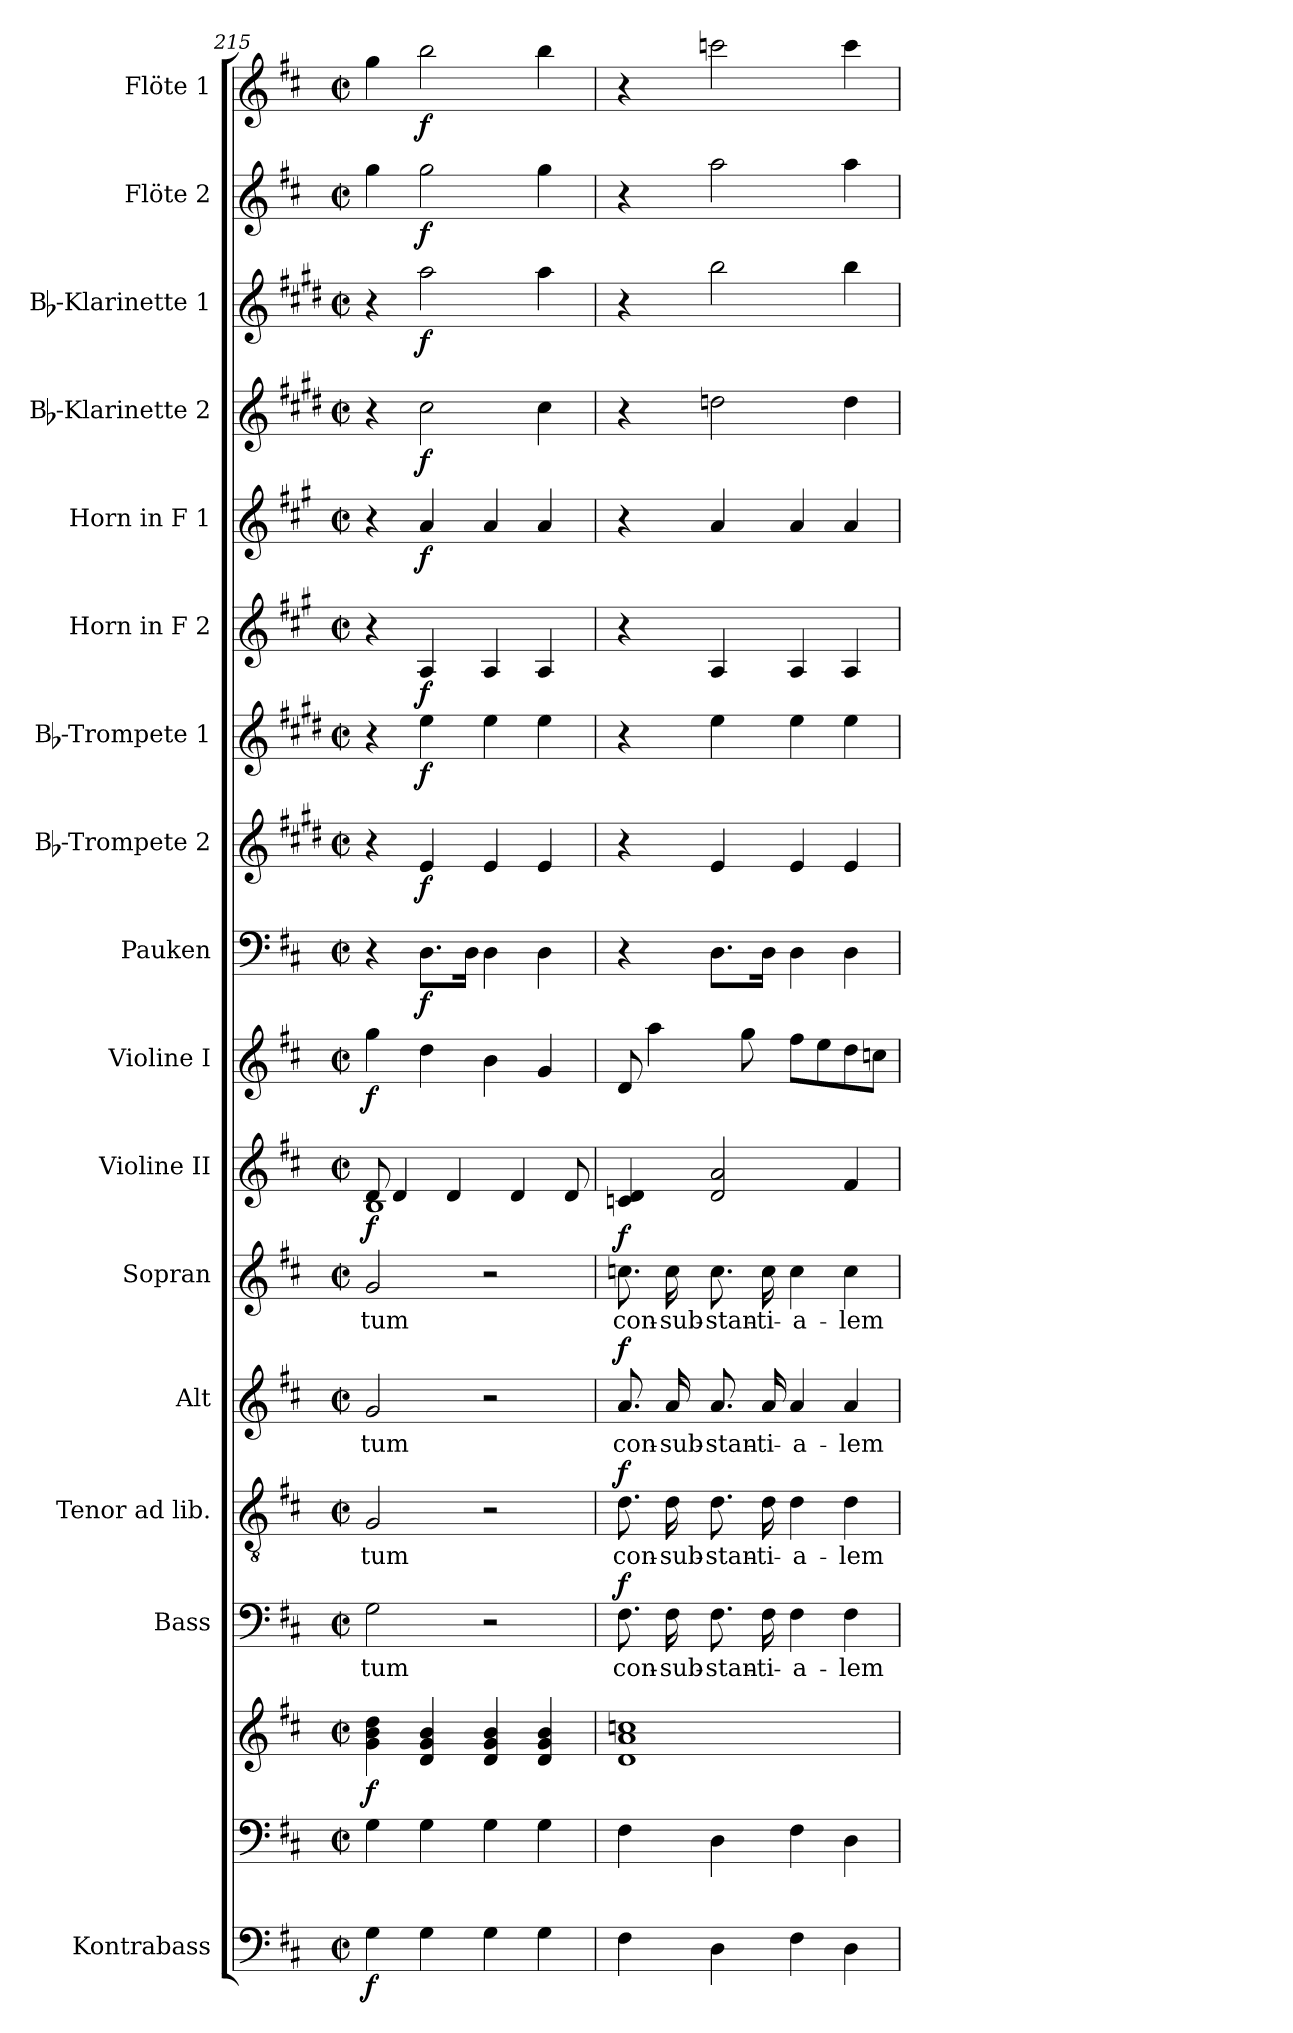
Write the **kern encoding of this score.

**kern	**dynam	**kern	**kern	**dynam	**kern	**text	**dynam	**kern	**text	**dynam	**kern	**text	**dynam	**kern	**text	**dynam	**kern	**dynam	**kern	**dynam	**kern	**dynam	**kern	**dynam	**kern	**dynam	**kern	**dynam	**kern	**dynam	**kern	**dynam	**kern	**dynam	**kern	**dynam	**kern	**dynam
*part17	*part17	*part16	*part16	*part16	*part15	*part15	*part15	*part14	*part14	*part14	*part13	*part13	*part13	*part12	*part12	*part12	*part11	*part11	*part10	*part10	*part9	*part9	*part8	*part8	*part7	*part7	*part6	*part6	*part5	*part5	*part4	*part4	*part3	*part3	*part2	*part2	*part1	*part1
*staff18	*staff18	*staff17	*staff16	*staff16/17	*staff15	*staff15	*staff15	*staff14	*staff14	*staff14	*staff13	*staff13	*staff13	*staff12	*staff12	*staff12	*staff11	*staff11	*staff10	*staff10	*staff9	*staff9	*staff8	*staff8	*staff7	*staff7	*staff6	*staff6	*staff5	*staff5	*staff4	*staff4	*staff3	*staff3	*staff2	*staff2	*staff1	*staff1
*I"Kontrabass	*	*	*	*	*I"Bass	*	*	*I"Tenor ad lib.	*	*	*I"Alt	*	*	*I"Sopran	*	*	*I"Violine II	*	*I"Violine I	*	*I"Pauken	*	*I"Bb-Trompete 2	*	*I"Bb-Trompete 1	*	*I"Horn in F 2	*	*I"Horn in F 1	*	*I"Bb-Klarinette 2	*	*I"Bb-Klarinette 1	*	*I"Flöte 2	*	*I"Flöte 1	*
*I'Kb.	*	*	*	*	*I'B.	*	*	*I'T.	*	*	*I'A.	*	*	*I'S.	*	*	*I'Vl. II	*	*I'Vl. I	*	*I'Pk.	*	*I'Bb Trp. 2	*	*I'Bb Trp. 1	*	*	*	*	*	*I'Bb Kl. 2	*	*I'Bb Kl. 1	*	*I'Fl. 2	*	*I'Fl. 1	*
*clefF4	*	*clefF4	*clefG2	*	*clefF4	*	*	*clefGv2	*	*	*clefG2	*	*	*clefG2	*	*	*clefG2	*	*clefG2	*	*clefF4	*	*clefG2	*	*clefG2	*	*clefG2	*	*clefG2	*	*clefG2	*	*clefG2	*	*clefG2	*	*clefG2	*
*ITrd7c12	*	*	*	*	*	*	*	*	*	*	*	*	*	*	*	*	*	*	*	*	*	*	*ITrd1c2	*	*ITrd1c2	*	*ITrd4c7	*	*ITrd4c7	*	*ITrd1c2	*	*ITrd1c2	*	*	*	*	*
*k[f#c#]	*	*k[f#c#]	*k[f#c#]	*	*k[f#c#]	*	*	*k[f#c#]	*	*	*k[f#c#]	*	*	*k[f#c#]	*	*	*k[f#c#]	*	*k[f#c#]	*	*k[f#c#]	*	*k[f#c#]	*	*k[f#c#]	*	*k[f#c#]	*	*k[f#c#]	*	*k[f#c#]	*	*k[f#c#]	*	*k[f#c#]	*	*k[f#c#]	*
*D:	*	*D:	*D:	*	*D:	*	*	*D:	*	*	*D:	*	*	*D:	*	*	*D:	*	*D:	*	*D:	*	*D:	*	*D:	*	*D:	*	*D:	*	*D:	*	*D:	*	*D:	*	*D:	*
*M2/2	*	*M2/2	*M2/2	*	*M2/2	*	*	*M2/2	*	*	*M2/2	*	*	*M2/2	*	*	*M2/2	*	*M2/2	*	*M2/2	*	*M2/2	*	*M2/2	*	*M2/2	*	*M2/2	*	*M2/2	*	*M2/2	*	*M2/2	*	*M2/2	*
*met(c|)	*	*met(c|)	*met(c|)	*	*met(c|)	*	*	*met(c|)	*	*	*met(c|)	*	*	*met(c|)	*	*	*met(c|)	*	*met(c|)	*	*met(c|)	*	*met(c|)	*	*met(c|)	*	*met(c|)	*	*met(c|)	*	*met(c|)	*	*met(c|)	*	*met(c|)	*	*met(c|)	*
=215	=215	=215	=215	=215	=215	=215	=215	=215	=215	=215	=215	=215	=215	=215	=215	=215	=215	=215	=215	=215	=215	=215	=215	=215	=215	=215	=215	=215	=215	=215	=215	=215	=215	=215	=215	=215	=215	=215
!	!LO:DY:b	!	!	!LO:DY:b	!	!LO:LY:b	!	!	!LO:LY:b	!	!	!LO:LY:b	!	!	!LO:LY:b	!	!	!LO:DY:b	!	!LO:DY:b	!	!	!	!	!	!	!	!	!	!	!	!	!	!	!	!	!	!
*	*	*	*	*	*	*	*	*	*	*	*	*	*	*	*	*	*^	*	*	*	*	*	*	*	*	*	*	*	*	*	*	*	*	*	*	*	*	*
4GG\	f	4G\	4g\ 4b\ 4dd\	f	2G\	-tum	.	2G/	-tum	.	2g/	-tum	.	2g/	-tum	.	8d/	1B	f	4gg\	f	4r	.	4r	.	4r	.	4r	.	4r	.	4r	.	4r	.	4gg\	.	4gg\	.
.	.	.	.	.	.	.	.	.	.	.	.	.	.	.	.	.	4d/	.	.	.	.	.	.	.	.	.	.	.	.	.	.	.	.	.	.	.	.	.	.
!	!	!	!	!	!	!	!	!	!	!	!	!	!	!	!	!	!	!	!	!	!	!	!LO:DY:b	!	!LO:DY:b	!	!LO:DY:b	!	!LO:DY:b	!	!LO:DY:b	!	!LO:DY:b	!	!LO:DY:b	!	!LO:DY:b	!	!LO:DY:b
4GG\	.	4G\	4d/ 4g/ 4b/	.	.	.	.	.	.	.	.	.	.	.	.	.	.	.	.	4dd\	.	8.D\L	f	4d/	f	4dd\	f	4D/	f	4d/	f	2b\	f	2gg\	f	2gg\	f	2bb\	f
.	.	.	.	.	.	.	.	.	.	.	.	.	.	.	.	.	4d/	.	.	.	.	.	.	.	.	.	.	.	.	.	.	.	.	.	.	.	.	.	.
.	.	.	.	.	.	.	.	.	.	.	.	.	.	.	.	.	.	.	.	.	.	16D\Jk	.	.	.	.	.	.	.	.	.	.	.	.	.	.	.	.	.
4GG\	.	4G\	4d/ 4g/ 4b/	.	2r	.	.	2r	.	.	2r	.	.	2r	.	.	.	.	.	4b\	.	4D\	.	4d/	.	4dd\	.	4D/	.	4d/	.	.	.	.	.	.	.	.	.
.	.	.	.	.	.	.	.	.	.	.	.	.	.	.	.	.	4d/	.	.	.	.	.	.	.	.	.	.	.	.	.	.	.	.	.	.	.	.	.	.
4GG\	.	4G\	4d/ 4g/ 4b/	.	.	.	.	.	.	.	.	.	.	.	.	.	.	.	.	4g/	.	4D\	.	4d/	.	4dd\	.	4D/	.	4d/	.	4b\	.	4gg\	.	4gg\	.	4bb\	.
.	.	.	.	.	.	.	.	.	.	.	.	.	.	.	.	.	8d/	.	.	.	.	.	.	.	.	.	.	.	.	.	.	.	.	.	.	.	.	.	.
*	*	*	*	*	*	*	*	*	*	*	*	*	*	*	*	*	*v	*v	*	*	*	*	*	*	*	*	*	*	*	*	*	*	*	*	*	*	*	*	*
=216	=216	=216	=216	=216	=216	=216	=216	=216	=216	=216	=216	=216	=216	=216	=216	=216	=216	=216	=216	=216	=216	=216	=216	=216	=216	=216	=216	=216	=216	=216	=216	=216	=216	=216	=216	=216	=216	=216
!	!	!	!	!	!	!LO:LY:b	!LO:DY:a	!	!LO:LY:b	!LO:DY:a	!	!LO:LY:b	!LO:DY:a	!	!LO:LY:b	!LO:DY:a	!	!	!	!	!	!	!	!	!	!	!	!	!	!	!	!	!	!	!	!	!	!
4FF#\	.	4F#\	1d 1a 1ccn	.	8.F#\	con-	f	8.d\	con-	f	8.a/	con-	f	8.ccn\	con-	f	4cn/ 4d/	.	8d/	.	4r	.	4r	.	4r	.	4r	.	4r	.	4r	.	4r	.	4r	.	4r	.
.	.	.	.	.	.	.	.	.	.	.	.	.	.	.	.	.	.	.	4aa\	.	.	.	.	.	.	.	.	.	.	.	.	.	.	.	.	.	.	.
!	!	!	!	!	!	!LO:LY:b	!	!	!LO:LY:b	!	!	!LO:LY:b	!	!	!LO:LY:b	!	!	!	!	!	!	!	!	!	!	!	!	!	!	!	!	!	!	!	!	!	!	!
.	.	.	.	.	16F#\	-sub-	.	16d\	-sub-	.	16a/	-sub-	.	16cc\	-sub-	.	.	.	.	.	.	.	.	.	.	.	.	.	.	.	.	.	.	.	.	.	.	.
!	!	!	!	!	!	!LO:LY:b	!	!	!LO:LY:b	!	!	!LO:LY:b	!	!	!LO:LY:b	!	!	!	!	!	!	!	!	!	!	!	!	!	!	!	!	!	!	!	!	!	!	!
4DD\	.	4D\	.	.	8.F#\	-stan-	.	8.d\	-stan-	.	8.a/	-stan-	.	8.cc\	-stan-	.	2d/ 2a/	.	.	.	8.D\L	.	4d/	.	4dd\	.	4D/	.	4d/	.	2ccn\	.	2aa\	.	2aa\	.	2cccn\	.
.	.	.	.	.	.	.	.	.	.	.	.	.	.	.	.	.	.	.	8gg\	.	.	.	.	.	.	.	.	.	.	.	.	.	.	.	.	.	.	.
!	!	!	!	!	!	!LO:LY:b	!	!	!LO:LY:b	!	!	!LO:LY:b	!	!	!LO:LY:b	!	!	!	!	!	!	!	!	!	!	!	!	!	!	!	!	!	!	!	!	!	!	!
.	.	.	.	.	16F#\	-ti-	.	16d\	-ti-	.	16a/	-ti-	.	16cc\	-ti-	.	.	.	.	.	16D\Jk	.	.	.	.	.	.	.	.	.	.	.	.	.	.	.	.	.
!	!	!	!	!	!	!LO:LY:b	!	!	!LO:LY:b	!	!	!LO:LY:b	!	!	!LO:LY:b	!	!	!	!	!	!	!	!	!	!	!	!	!	!	!	!	!	!	!	!	!	!	!
4FF#\	.	4F#\	.	.	4F#\	-a-	.	4d\	-a-	.	4a/	-a-	.	4cc\	-a-	.	.	.	8ff#\L	.	4D\	.	4d/	.	4dd\	.	4D/	.	4d/	.	.	.	.	.	.	.	.	.
.	.	.	.	.	.	.	.	.	.	.	.	.	.	.	.	.	.	.	8ee\	.	.	.	.	.	.	.	.	.	.	.	.	.	.	.	.	.	.	.
!	!	!	!	!	!	!LO:LY:b	!	!	!LO:LY:b	!	!	!LO:LY:b	!	!	!LO:LY:b	!	!	!	!	!	!	!	!	!	!	!	!	!	!	!	!	!	!	!	!	!	!	!
4DD\	.	4D\	.	.	4F#\	-lem	.	4d\	-lem	.	4a/	-lem	.	4cc\	-lem	.	4f#/	.	8dd\	.	4D\	.	4d/	.	4dd\	.	4D/	.	4d/	.	4cc\	.	4aa\	.	4aa\	.	4ccc\	.
.	.	.	.	.	.	.	.	.	.	.	.	.	.	.	.	.	.	.	8ccn\J	.	.	.	.	.	.	.	.	.	.	.	.	.	.	.	.	.	.	.
=	=	=	=	=	=	=	=	=	=	=	=	=	=	=	=	=	=	=	=	=	=	=	=	=	=	=	=	=	=	=	=	=	=	=	=	=	=	=
*-	*-	*-	*-	*-	*-	*-	*-	*-	*-	*-	*-	*-	*-	*-	*-	*-	*-	*-	*-	*-	*-	*-	*-	*-	*-	*-	*-	*-	*-	*-	*-	*-	*-	*-	*-	*-	*-	*-
